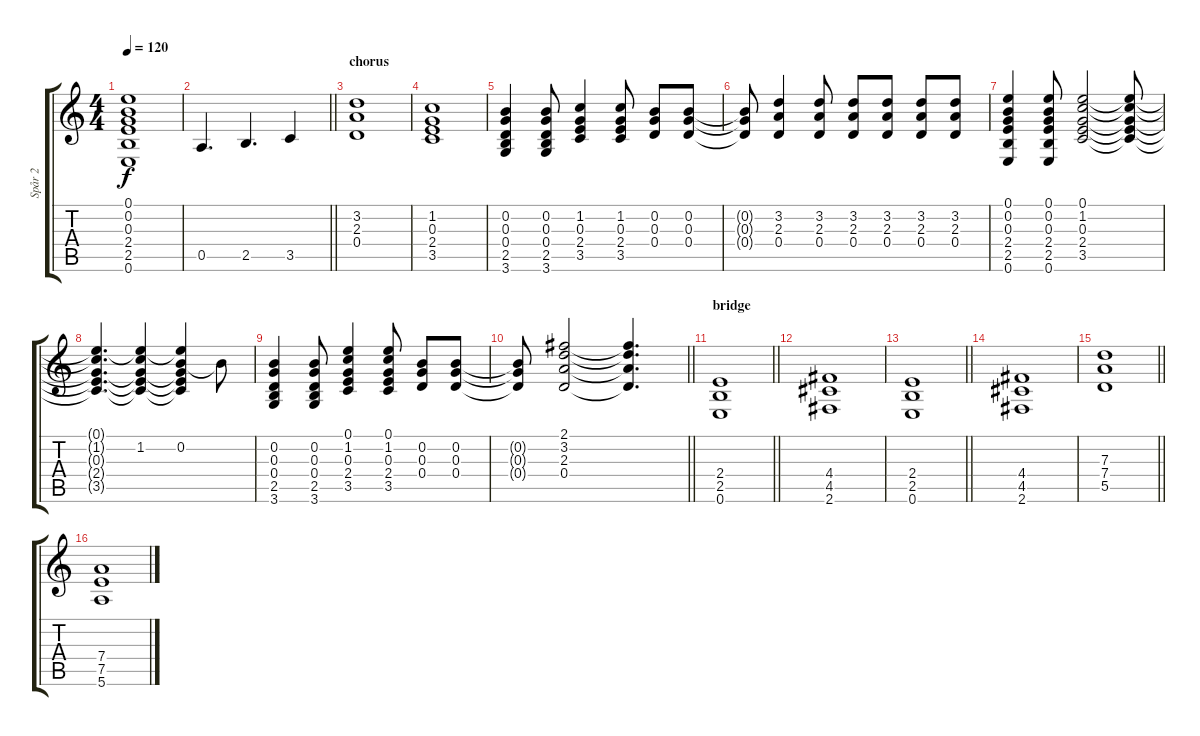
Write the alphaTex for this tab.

\track ("Spår 2" "Spår 2") {instrument overdrivenguitar}
\staff {score tabs}
\tuning (E4 B3 G3 D3 A2 E2) {hide}
\ts (4 4)
\tempo 120
\clef g2
\ks c
(0.1 0.2 0.3 2.4 2.5 0.6).1{dy f} |
\barLineRight lightlight
0.5.4{d} 2.5.4{d} 3.5.4 |
\section ("" "chorus")
(3.2 2.3 0.4).1 |
(1.2 0.3 2.4 3.5).1 |
(0.2 0.3 0.4 2.5 3.6).4 (0.2 0.3 0.4 2.5 3.6).8 (1.2 0.3 2.4 3.5).4 (1.2 0.3 2.4 3.5).8 (0.2 0.3 0.4).8 (0.2 0.3 0.4).8 |
(0.2{t} 0.3{t} 0.4{t}).8 (3.2 2.3 0.4).4 (3.2 2.3 0.4).8 (3.2 2.3 0.4).8 (3.2 2.3 0.4).8 (3.2 2.3 0.4).8 (3.2 2.3 0.4).8 |
(0.1 0.2 0.3 2.4 2.5 0.6).4 (0.1 0.2 0.3 2.4 2.5 0.6).8 (0.1 1.2 0.3 2.4 3.5).2 (0.1{t} 1.2{t} 0.3{t} 2.4{t} 3.5{t}).8 |
(0.1{t} 1.2{t} 0.3{t} 2.4{t} 3.5{t}).4{d} (0.1{t} 1.2 0.3{t} 2.4{t} 3.5{t}).4 (0.1{t} 0.2 0.3{t} 2.4{t} 3.5{t}).4 0.2{t}.8 |
(0.2 0.3 0.4 2.5 3.6).4 (0.2 0.3 0.4 2.5 3.6).8 (0.1 1.2 0.3 2.4 3.5).4 (0.1 1.2 0.3 2.4 3.5).8 (0.2 0.3 0.4).8 (0.2 0.3 0.4).8 |
\barLineRight lightlight
(0.2{t} 0.3{t} 0.4{t}).8 (2.1 3.2 2.3 0.4).2 (2.1{t} 3.2{t} 2.3{t} 0.4{t}).4{d} |
\section ("" "bridge")
\barLineRight lightlight
(2.4 2.5 0.6).1 |
(4.4 4.5 2.6).1 |
\barLineRight lightlight
(2.4 2.5 0.6).1 |
(4.4 4.5 2.6).1 |
\barLineRight lightlight
(7.3 7.4 5.5).1 |
(7.4 7.5 5.6).1
